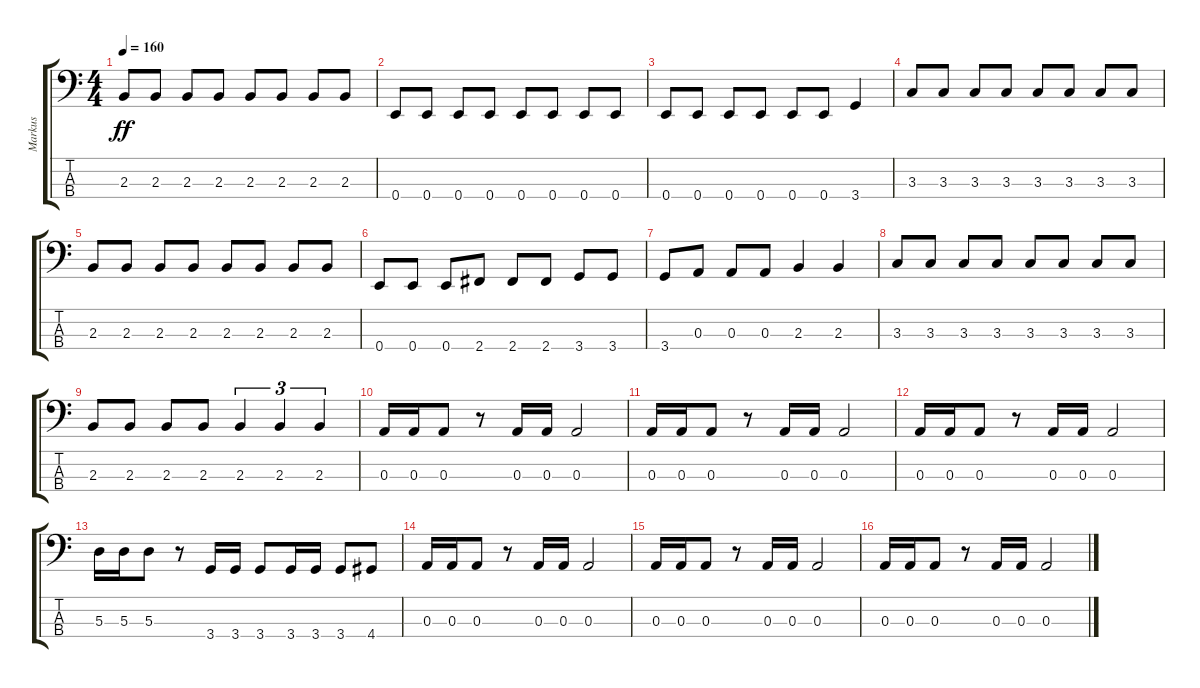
\track ("Markus" "Markus") {instrument electricbassfinger}
\staff {score tabs}
\tuning (G2 D2 A1 E1) {hide}
\ts (4 4)
\tempo 160
\clef f4
\ks c
2.3.8{dy ff} 2.3.8 2.3.8 2.3.8 2.3.8 2.3.8 2.3.8 2.3.8 |
0.4.8 0.4.8 0.4.8 0.4.8 0.4.8 0.4.8 0.4.8 0.4.8 |
0.4.8 0.4.8 0.4.8 0.4.8 0.4.8 0.4.8 3.4.4 |
3.3.8 3.3.8 3.3.8 3.3.8 3.3.8 3.3.8 3.3.8 3.3.8 |
2.3.8 2.3.8 2.3.8 2.3.8 2.3.8 2.3.8 2.3.8 2.3.8 |
0.4.8 0.4.8 0.4.8 2.4.8 2.4.8 2.4.8 3.4.8 3.4.8 |
3.4.8 0.3.8 0.3.8 0.3.8 2.3.4 2.3.4 |
3.3.8 3.3.8 3.3.8 3.3.8 3.3.8 3.3.8 3.3.8 3.3.8 |
2.3.8 2.3.8 2.3.8 2.3.8 2.3.4{tu (3 2)} 2.3.4{tu (3 2)} 2.3.4{tu (3 2)} |
0.3.16 0.3.16 0.3.8 r.8 0.3.16 0.3.16 0.3.2 |
0.3.16 0.3.16 0.3.8 r.8 0.3.16 0.3.16 0.3.2 |
0.3.16 0.3.16 0.3.8 r.8 0.3.16 0.3.16 0.3.2 |
5.3.16 5.3.16 5.3.8 r.8 3.4.16 3.4.16 3.4.8 3.4.16 3.4.16 3.4.8 4.4.8 |
0.3.16 0.3.16 0.3.8 r.8 0.3.16 0.3.16 0.3.2 |
0.3.16 0.3.16 0.3.8 r.8 0.3.16 0.3.16 0.3.2 |
0.3.16 0.3.16 0.3.8 r.8 0.3.16 0.3.16 0.3.2
